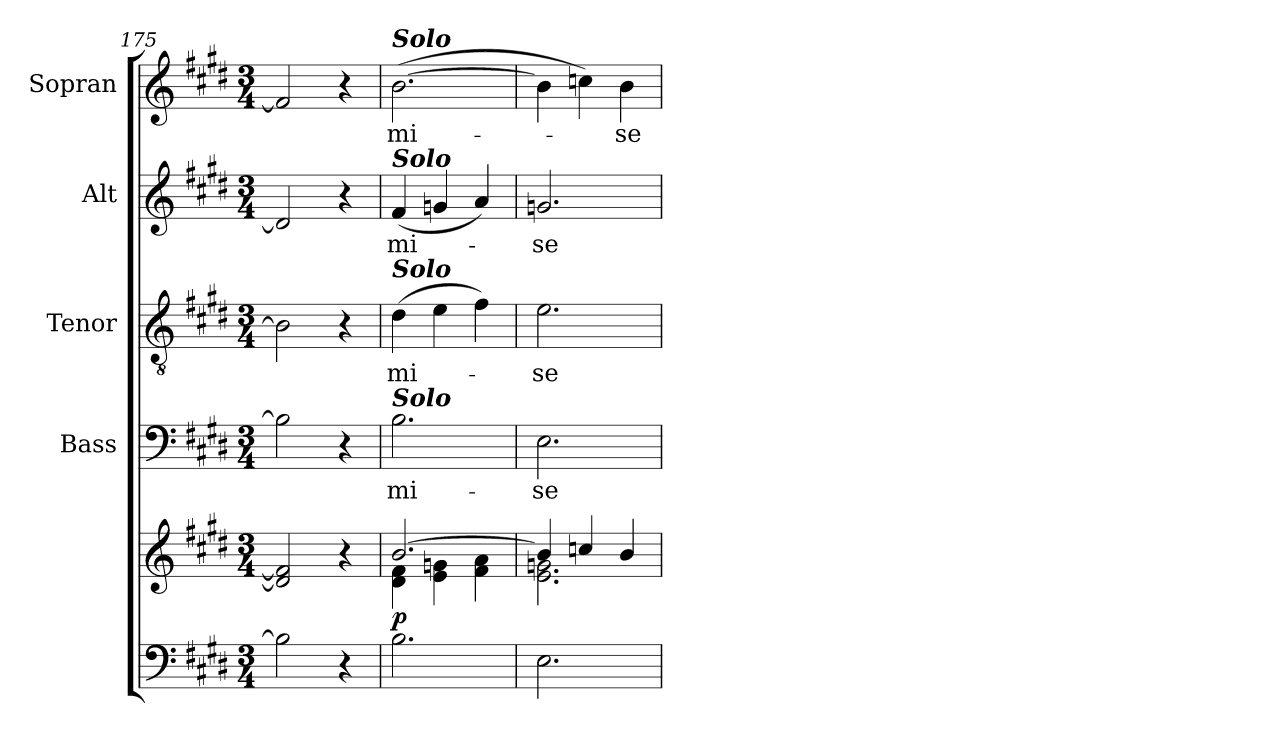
**kern	**kern	**dynam	**kern	**text	**kern	**text	**kern	**text	**kern	**text
*part5	*part5	*part5	*part4	*part4	*part3	*part3	*part2	*part2	*part1	*part1
*staff6	*staff5	*staff5/6	*staff4	*staff4	*staff3	*staff3	*staff2	*staff2	*staff1	*staff1
*	*	*	*I"Bass	*	*I"Tenor	*	*I"Alt	*	*I"Sopran	*
*	*	*	*I'B.	*	*I'T.	*	*I'A.	*	*I'S.	*
*clefF4	*clefG2	*	*clefF4	*	*clefGv2	*	*clefG2	*	*clefG2	*
*k[f#c#g#d#]	*k[f#c#g#d#]	*	*k[f#c#g#d#]	*	*k[f#c#g#d#]	*	*k[f#c#g#d#]	*	*k[f#c#g#d#]	*
*E:	*E:	*	*E:	*	*E:	*	*E:	*	*E:	*
*M3/4	*M3/4	*	*M3/4	*	*M3/4	*	*M3/4	*	*M3/4	*
=175	=175	=175	=175	=175	=175	=175	=175	=175	=175	=175
2B\]	2d#/] 2f#/]	.	2B\]	.	2B\]	.	2d#/]	.	2f#/]	.
4r	4r	.	4r	.	4r	.	4r	.	4r	.
=176	=176	=176	=176	=176	=176	=176	=176	=176	=176	=176
*	*^	*	*	*	*	*	*	*	*	*
!	!	!	!	!	!	!	!	!	!	!LO:TX:a:Bi:t=Solo	!
!	!	!	!	!	!	!	!	!LO:TX:a:Bi:t=Solo	!	!	!
!	!	!	!	!	!	!LO:TX:a:Bi:t=Solo	!	!	!	!	!
!	!	!	!	!LO:TX:a:Bi:t=Solo	!	!	!	!	!	!	!
!	!	!	!LO:DY:b	!	!LO:LY:b	!	!LO:LY:b	!	!LO:LY:b	!	!LO:LY:b
2.B\	[>2.b/	4d#\ 4f#\	p	2.B\	mi-	(>4d#\	mi-	(<4f#/	mi-	(>[2.b\	mi-
.	.	4e\ 4gn\	.	.	.	4e\	.	4gn/	.	.	.
.	.	4f#\ 4a\	.	.	.	4f#\)	.	4a/)	.	.	.
!!LO:LB:g=z
=177	=177	=177	=177	=177	=177	=177	=177	=177	=177	=177	=177
!	!	!	!	!	!LO:LY:b	!	!LO:LY:b	!	!LO:LY:b	!	!
2.E\	4b/]	2.e\ 2.gn\	.	2.E\	-se-	2.e\	-se-	2.gn/	-se-	4b\]	.
.	4ccn/	.	.	.	.	.	.	.	.	4ccn\)	.
!	!	!	!	!	!	!	!	!	!	!	!LO:LY:b
.	4b/	.	.	.	.	.	.	.	.	4b\	-se-
*	*v	*v	*	*	*	*	*	*	*	*	*
=	=	=	=	=	=	=	=	=	=	=
*-	*-	*-	*-	*-	*-	*-	*-	*-	*-	*-
